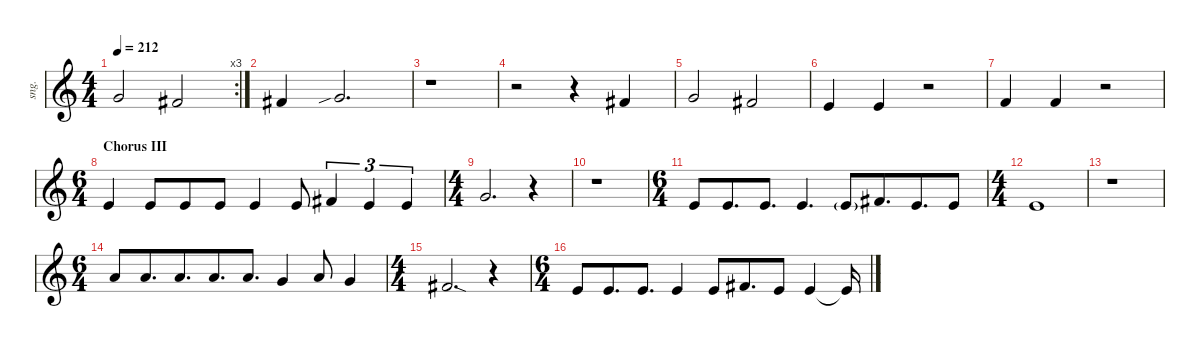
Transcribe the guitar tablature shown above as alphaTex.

\defaultSystemsLayout 4
\hideDynamics
\bracketExtendMode nobrackets
\track ("Vocals" "sng.") {defaultSystemsLayout 4 multiBarRest instrument voiceoohs}
\staff {score}
\tuning (E4 B3 G3 D3 A2 E2)
\rc 3
\ts (4 4)
\tempo 212
\clef g2
\ks c
8.2.2{dy mf} 7.2{acc #}.2 |
7.2{acc #}.4 8.2{sib}.2{d} |
r.1 |
r.2 r.4 7.2{acc #}.4 |
8.2.2 7.2{acc #}.2 |
5.2.4 5.2.4 r.2 |
6.2.4 6.2.4 r.2 |
\ts (6 4)
\beaming (8 6 6)
\section ("" "Chorus III")
5.2.4 5.2.8 5.2.8 5.2.8 5.2.4 5.2.8 7.2{acc #}.4{tu (3 2)} 5.2.4{tu (3 2)} 5.2.4{tu (3 2)} |
\ts (4 4)
\beaming (8 2 2 2 2)
8.2.2{d} r.4 |
r.1 |
\ts (6 4)
\beaming (8 6 6)
5.2.8 5.2.8{d} 5.2.8{d} 5.2.4{d} 5.2{g}.8 7.2{acc #}.8{d} 5.2.8{d} 5.2.8 |
\ts (4 4)
\beaming (8 2 2 2 2)
5.2.1 |
r.1 |
\ts (6 4)
\beaming (8 6 6)
10.2.8 10.2.8{d} 10.2.8{d} 10.2.8{d} 10.2.8{d} 8.2.4 10.2.8 8.2.4 |
\ts (4 4)
\beaming (8 2 2 2 2)
7.2{sod acc #}.2{d} r.4 |
\ts (6 4)
\beaming (8 6 6)
5.2.8 5.2.8{d} 5.2.8{d} 5.2.4 5.2.8 7.2{acc #}.8{d} 5.2.8 5.2.4 5.2{t}.16
